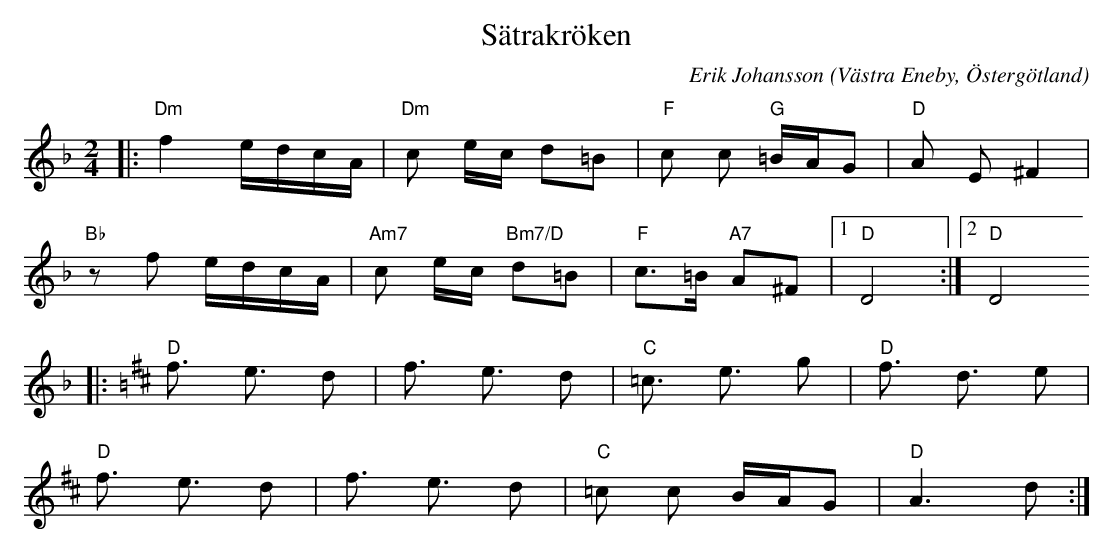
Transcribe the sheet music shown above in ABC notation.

X:1
T:Sätrakröken
C:Erik Johansson
O:Västra Eneby, Östergötland
Q:90
M:2/4
L:1/8
K:Dm
|:"Dm"f2 e/d/c/A/ |"Dm"c e/c/ d=B| "F" c c "G" =B/A/G | "D" A E ^F2 |
"Bb" zf e/d/c/A/ |"Am7"c e/c/ "Bm7/D"d=B| "F" c>=B  "A7" A^F |1 "D" D4 :|2 "D" D4
K:D
|:"D" f3/2 e3/2 d |f3/2 e3/2 d| "C" =c3/2 e3/2 g| "D" f3/2 d3/2 e |
"D" f3/2 e3/2 d |f3/2 e3/2 d| "C"=c c  B/A/G  | "D" A3  d:|
